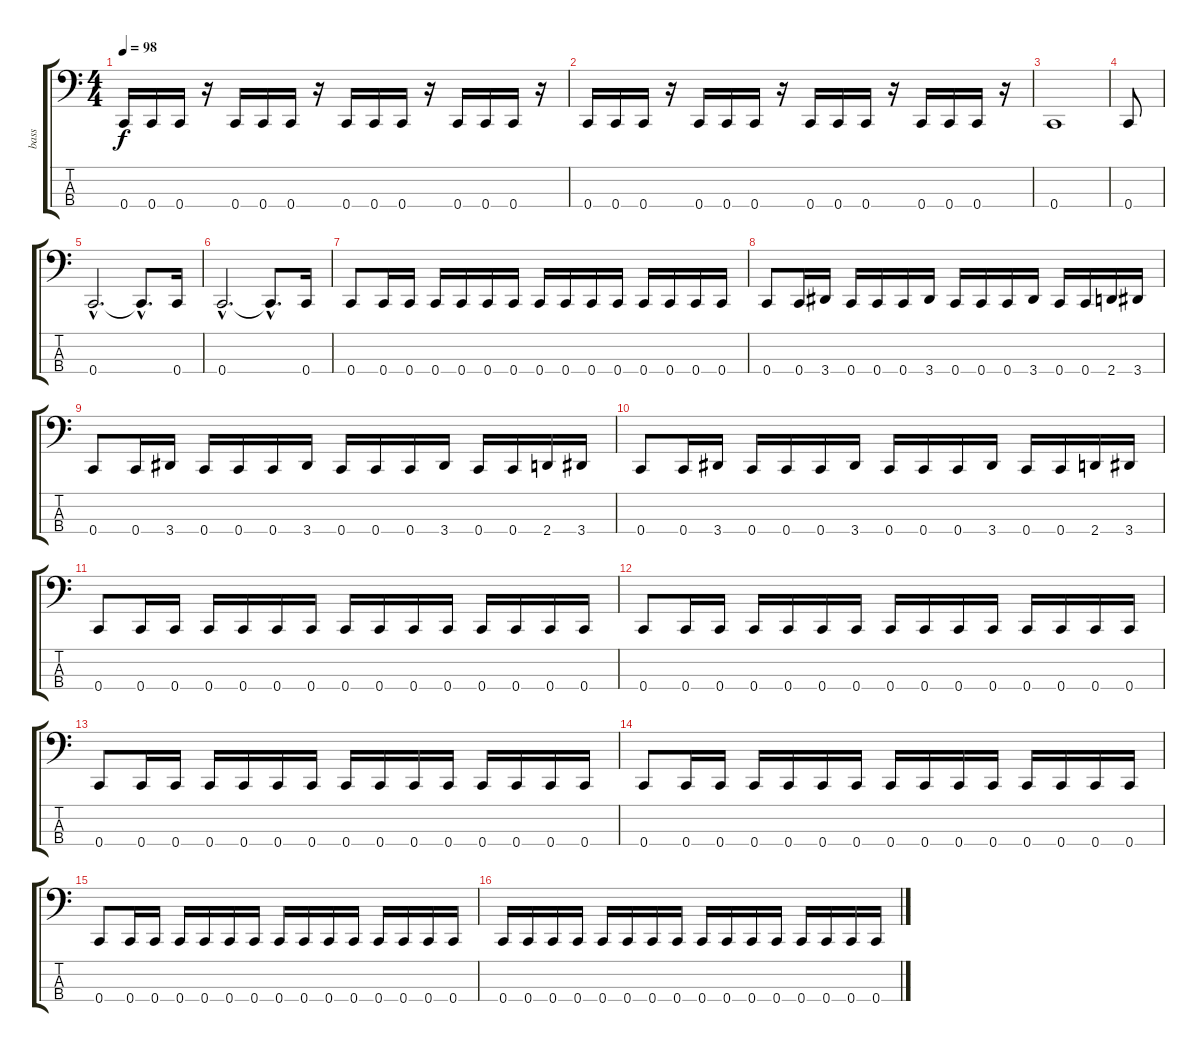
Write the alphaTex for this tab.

\track ("bass" "bass") {instrument electricbasspick}
\staff {score tabs}
\tuning (F2 C2 G1 C1) {hide}
\ts (4 4)
\tempo 98
\clef f4
\ks c
0.4.16{dy f instrument electricbasspick} 0.4.16 0.4.16 r.16 0.4.16 0.4.16 0.4.16 r.16 0.4.16 0.4.16 0.4.16 r.16 0.4.16 0.4.16 0.4.16 r.16 |
0.4.16 0.4.16 0.4.16 r.16 0.4.16 0.4.16 0.4.16 r.16 0.4.16 0.4.16 0.4.16 r.16 0.4.16 0.4.16 0.4.16 r.16 |
0.4.1 |
0.4.8 |
0.4{hac}.2{d} 0.4{hac t}.8{d} 0.4.16 |
0.4{hac}.2{d} 0.4{hac t}.8{d} 0.4.16 |
0.4.8 0.4.16 0.4.16 0.4.16 0.4.16 0.4.16 0.4.16 0.4.16 0.4.16 0.4.16 0.4.16 0.4.16 0.4.16 0.4.16 0.4.16 |
0.4.8 0.4.16 3.4.16 0.4.16 0.4.16 0.4.16 3.4.16 0.4.16 0.4.16 0.4.16 3.4.16 0.4.16 0.4.16 2.4.16 3.4.16 |
0.4.8 0.4.16 3.4.16 0.4.16 0.4.16 0.4.16 3.4.16 0.4.16 0.4.16 0.4.16 3.4.16 0.4.16 0.4.16 2.4.16 3.4.16 |
0.4.8 0.4.16 3.4.16 0.4.16 0.4.16 0.4.16 3.4.16 0.4.16 0.4.16 0.4.16 3.4.16 0.4.16 0.4.16 2.4.16 3.4.16 |
0.4.8 0.4.16 0.4.16 0.4.16 0.4.16 0.4.16 0.4.16 0.4.16 0.4.16 0.4.16 0.4.16 0.4.16 0.4.16 0.4.16 0.4.16 |
0.4.8 0.4.16 0.4.16 0.4.16 0.4.16 0.4.16 0.4.16 0.4.16 0.4.16 0.4.16 0.4.16 0.4.16 0.4.16 0.4.16 0.4.16 |
0.4.8 0.4.16 0.4.16 0.4.16 0.4.16 0.4.16 0.4.16 0.4.16 0.4.16 0.4.16 0.4.16 0.4.16 0.4.16 0.4.16 0.4.16 |
0.4.8 0.4.16 0.4.16 0.4.16 0.4.16 0.4.16 0.4.16 0.4.16 0.4.16 0.4.16 0.4.16 0.4.16 0.4.16 0.4.16 0.4.16 |
0.4.8 0.4.16 0.4.16 0.4.16 0.4.16 0.4.16 0.4.16 0.4.16 0.4.16 0.4.16 0.4.16 0.4.16 0.4.16 0.4.16 0.4.16 |
0.4.16 0.4.16 0.4.16 0.4.16 0.4.16 0.4.16 0.4.16 0.4.16 0.4.16 0.4.16 0.4.16 0.4.16 0.4.16 0.4.16 0.4.16 0.4.16
